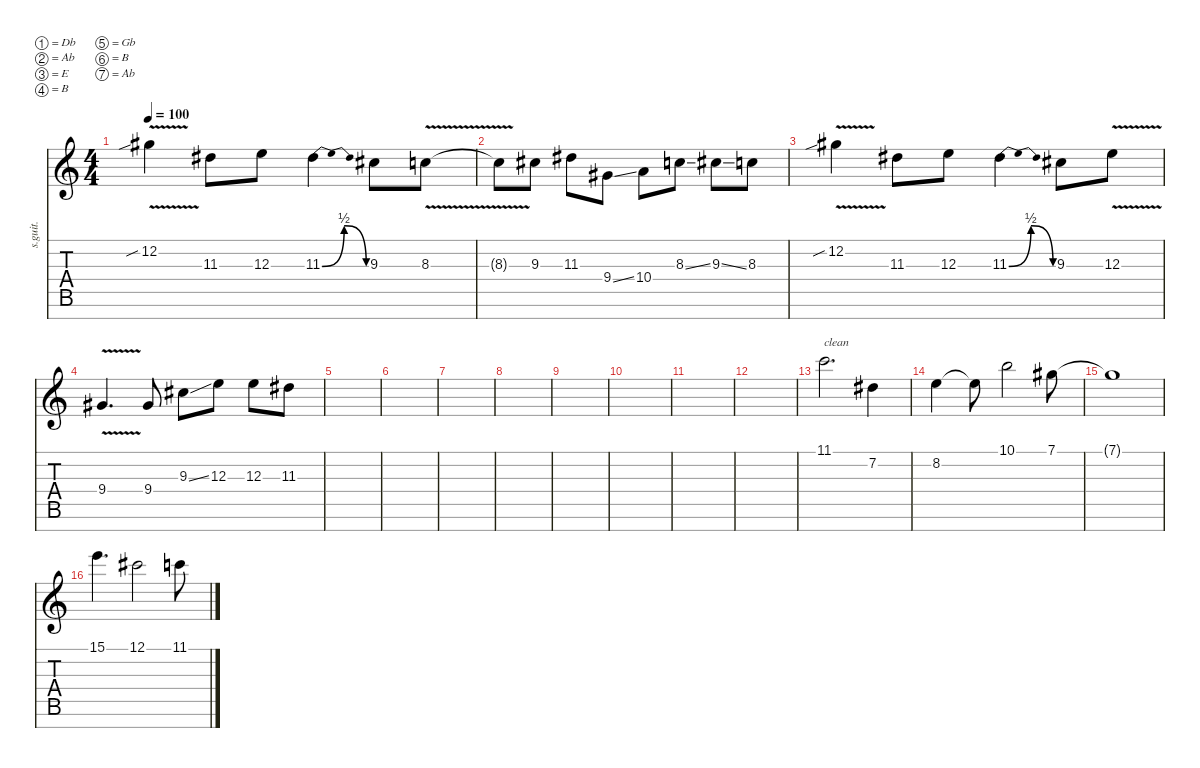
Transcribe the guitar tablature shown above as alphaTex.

\defaultSystemsLayout 4
\hideDynamics
\bracketExtendMode nobrackets
\track ("lead" "s.guit.") {instrument acousticguitarsteel}
\staff {score tabs}
\tuning (Db4 Ab3 E3 B2 Gb2 B1 Ab1)
\ts (4 4)
\tempo 100
\clef g2
\ks c
12.2{v sib acc #}.4{dy mf beam Down} 11.3{acc #}.8{beam Down} 12.3.8{beam Down} 11.3{be (bendrelease 9 0 19.2 2 26.4 2 47.4 0) acc #}.4{beam Down} 9.3{acc #}.8{beam Down} 8.3{v}.8{beam Down} |
8.3{v t}.8{beam Down} 9.3{acc #}.8{beam Down} 11.3{acc #}.8{beam Down} 9.4{ss acc #}.8{beam Down} 10.4.8{beam Down} 8.3{ss}.8{beam Down} 9.3{ss acc #}.8{beam Down} 8.3.8{beam Down} |
12.2{v sib acc #}.4{beam Down} 11.3{acc #}.8{beam Down} 12.3.8{beam Down} 11.3{be (bendrelease 9 0 19.2 2 26.4 2 47.4 0) acc #}.4{beam Down} 9.3{acc #}.8{beam Down} 12.3{v}.8{beam Down} |
9.4{v acc #}.4{d beam Up} 9.4{acc #}.8{beam Up} 9.3{ss acc #}.8{beam Down} 12.3.8{beam Down} 12.3.8{beam Down} 11.3{acc #}.8{beam Down} |
|
|
|
|
|
|
|
|
11.1.2{d txt "clean" beam Down} 7.2{acc #}.4{beam Down} |
8.2.4{beam Down} 8.2{t}.8{beam Down} 10.1.2{beam Down} 7.1{acc #}.8{beam Down} |
7.1{t acc #}.1{beam Down} |
15.1.4{d beam Down} 12.1{acc #}.2{beam Down} 11.1.8{beam Down}
